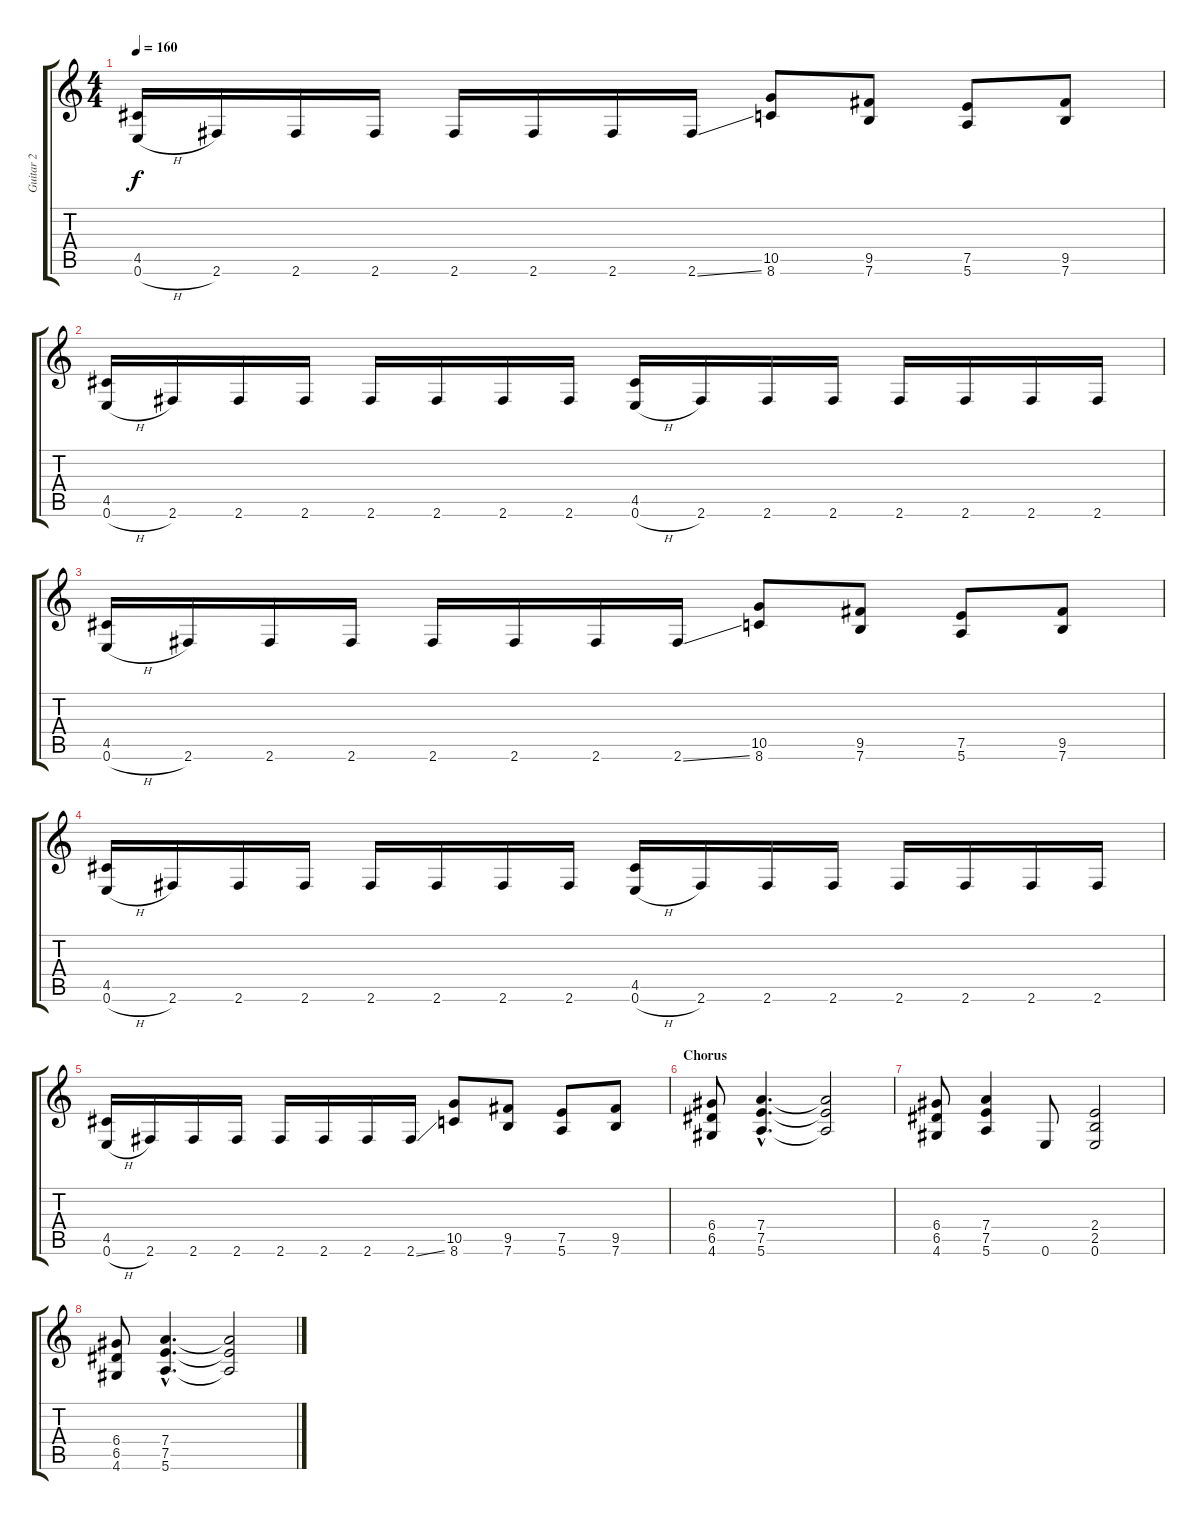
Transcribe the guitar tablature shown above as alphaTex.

\track ("Guitar 2" "Guitar 2") {instrument overdrivenguitar}
\staff {score tabs}
\tuning (E4 B3 G3 D3 A2 E2) {hide}
\ts (4 4)
\tempo 160
\clef g2
\ks c
(4.5 0.6{h}).16{dy f} 2.6.16 2.6.16 2.6.16 2.6.16 2.6.16 2.6.16 2.6{ss}.16 (10.5 8.6).8 (9.5 7.6).8 (7.5 5.6).8 (9.5 7.6).8 |
(4.5 0.6{h}).16 2.6.16 2.6.16 2.6.16 2.6.16 2.6.16 2.6.16 2.6.16 (4.5 0.6{h}).16 2.6.16 2.6.16 2.6.16 2.6.16 2.6.16 2.6.16 2.6.16 |
(4.5 0.6{h}).16 2.6.16 2.6.16 2.6.16 2.6.16 2.6.16 2.6.16 2.6{ss}.16 (10.5 8.6).8 (9.5 7.6).8 (7.5 5.6).8 (9.5 7.6).8 |
(4.5 0.6{h}).16 2.6.16 2.6.16 2.6.16 2.6.16 2.6.16 2.6.16 2.6.16 (4.5 0.6{h}).16 2.6.16 2.6.16 2.6.16 2.6.16 2.6.16 2.6.16 2.6.16 |
(4.5 0.6{h}).16 2.6.16 2.6.16 2.6.16 2.6.16 2.6.16 2.6.16 2.6{ss}.16 (10.5 8.6).8 (9.5 7.6).8 (7.5 5.6).8 (9.5 7.6).8 |
\section ("" "Chorus")
(6.4 6.5 4.6).8 (7.4{hac} 7.5{hac} 5.6{hac}).4{d} (7.4{t} 7.5{t} 5.6{t}).2 |
(6.4 6.5 4.6).8 (7.4 7.5 5.6).4 0.6.8 (2.4 2.5 0.6).2 |
(6.4 6.5 4.6).8 (7.4{hac} 7.5{hac} 5.6{hac}).4{d} (7.4{t} 7.5{t} 5.6{t}).2
